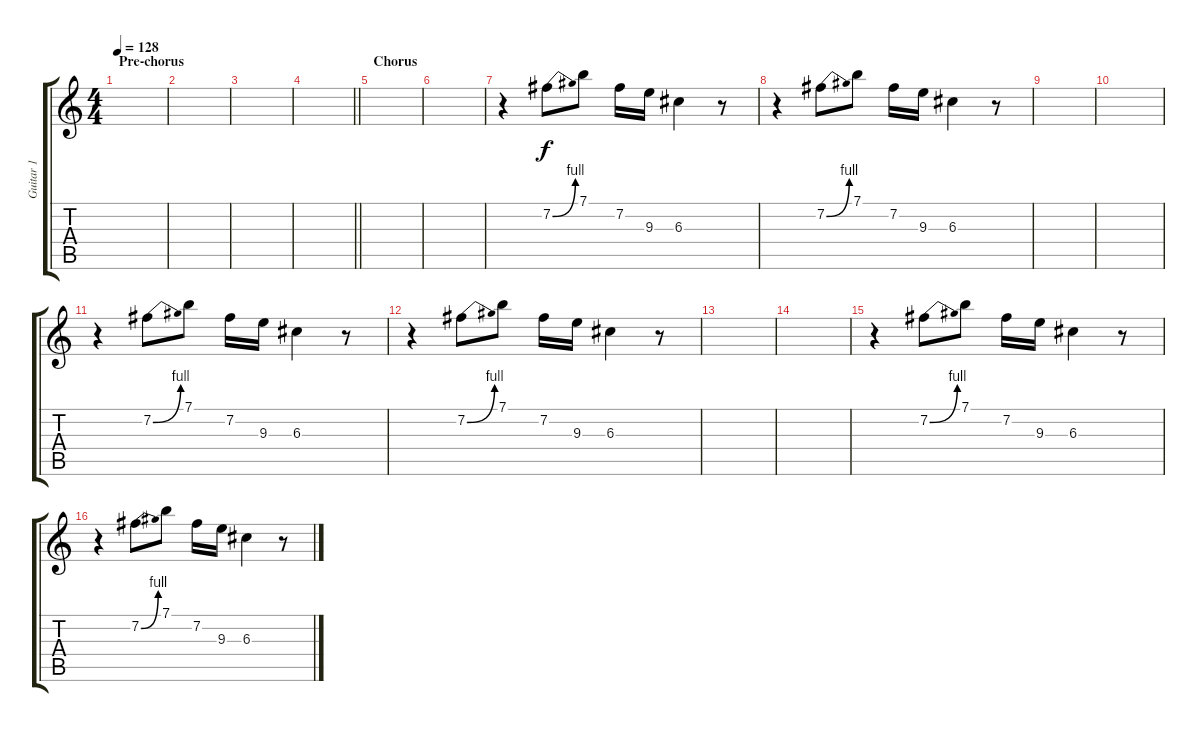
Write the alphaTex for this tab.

\track ("Guitar 1" "Guitar 1") {instrument distortionguitar}
\staff {score tabs}
\tuning (E4 B3 G3 D3 A2 E2) {hide}
\ts (4 4)
\section ("" "Pre-chorus")
\tempo 128
\clef g2
\ks c
|
|
|
\barLineRight lightlight
|
\section ("" "Chorus")
|
|
r.4 7.2{be (bend 0 0 60 4)}.8 7.1.8 7.2.16 9.3.16 6.3.4 r.8 |
r.4 7.2{be (bend 0 0 60 4)}.8 7.1.8 7.2.16 9.3.16 6.3.4 r.8 |
|
|
r.4 7.2{be (bend 0 0 60 4)}.8 7.1.8 7.2.16 9.3.16 6.3.4 r.8 |
r.4 7.2{be (bend 0 0 60 4)}.8 7.1.8 7.2.16 9.3.16 6.3.4 r.8 |
|
|
r.4 7.2{be (bend 0 0 60 4)}.8 7.1.8 7.2.16 9.3.16 6.3.4 r.8 |
r.4 7.2{be (bend 0 0 60 4)}.8 7.1.8 7.2.16 9.3.16 6.3.4 r.8
